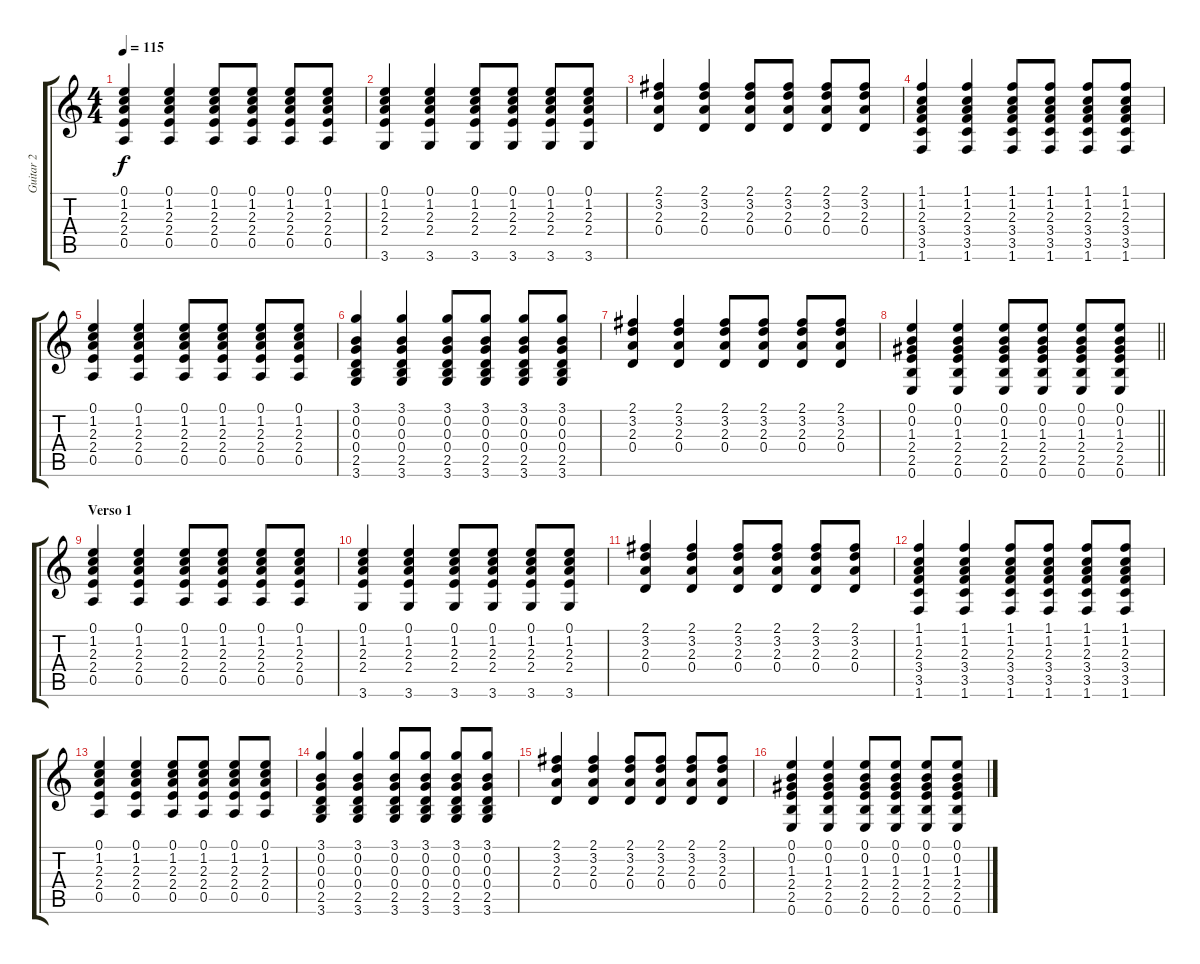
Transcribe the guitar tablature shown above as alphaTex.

\track ("Guitar 2" "Guitar 2") {instrument acousticguitarsteel}
\staff {score tabs}
\tuning (E4 B3 G3 D3 A2 E2) {hide}
\ts (4 4)
\tempo 115
\clef g2
\ks c
(0.1 1.2 2.3 2.4 0.5).4{dy f instrument acousticguitarsteel} (0.1 1.2 2.3 2.4 0.5).4 (0.1 1.2 2.3 2.4 0.5).8 (0.1 1.2 2.3 2.4 0.5).8 (0.1 1.2 2.3 2.4 0.5).8 (0.1 1.2 2.3 2.4 0.5).8 |
(0.1 1.2 2.3 2.4 3.6).4 (0.1 1.2 2.3 2.4 3.6).4 (0.1 1.2 2.3 2.4 3.6).8 (0.1 1.2 2.3 2.4 3.6).8 (0.1 1.2 2.3 2.4 3.6).8 (0.1 1.2 2.3 2.4 3.6).8 |
(2.1 3.2 2.3 0.4).4 (2.1 3.2 2.3 0.4).4 (2.1 3.2 2.3 0.4).8 (2.1 3.2 2.3 0.4).8 (2.1 3.2 2.3 0.4).8 (2.1 3.2 2.3 0.4).8 |
(1.1 1.2 2.3 3.4 3.5 1.6).4 (1.1 1.2 2.3 3.4 3.5 1.6).4 (1.1 1.2 2.3 3.4 3.5 1.6).8 (1.1 1.2 2.3 3.4 3.5 1.6).8 (1.1 1.2 2.3 3.4 3.5 1.6).8 (1.1 1.2 2.3 3.4 3.5 1.6).8 |
(0.1 1.2 2.3 2.4 0.5).4 (0.1 1.2 2.3 2.4 0.5).4 (0.1 1.2 2.3 2.4 0.5).8 (0.1 1.2 2.3 2.4 0.5).8 (0.1 1.2 2.3 2.4 0.5).8 (0.1 1.2 2.3 2.4 0.5).8 |
(3.1 0.2 0.3 0.4 2.5 3.6).4 (3.1 0.2 0.3 0.4 2.5 3.6).4 (3.1 0.2 0.3 0.4 2.5 3.6).8 (3.1 0.2 0.3 0.4 2.5 3.6).8 (3.1 0.2 0.3 0.4 2.5 3.6).8 (3.1 0.2 0.3 0.4 2.5 3.6).8 |
(2.1 3.2 2.3 0.4).4 (2.1 3.2 2.3 0.4).4 (2.1 3.2 2.3 0.4).8 (2.1 3.2 2.3 0.4).8 (2.1 3.2 2.3 0.4).8 (2.1 3.2 2.3 0.4).8 |
\barLineRight lightlight
(0.1 0.2 1.3 2.4 2.5 0.6).4 (0.1 0.2 1.3 2.4 2.5 0.6).4 (0.1 0.2 1.3 2.4 2.5 0.6).8 (0.1 0.2 1.3 2.4 2.5 0.6).8 (0.1 0.2 1.3 2.4 2.5 0.6).8 (0.1 0.2 1.3 2.4 2.5 0.6).8 |
\section ("" "Verso 1")
(0.1 1.2 2.3 2.4 0.5).4 (0.1 1.2 2.3 2.4 0.5).4 (0.1 1.2 2.3 2.4 0.5).8 (0.1 1.2 2.3 2.4 0.5).8 (0.1 1.2 2.3 2.4 0.5).8 (0.1 1.2 2.3 2.4 0.5).8 |
(0.1 1.2 2.3 2.4 3.6).4 (0.1 1.2 2.3 2.4 3.6).4 (0.1 1.2 2.3 2.4 3.6).8 (0.1 1.2 2.3 2.4 3.6).8 (0.1 1.2 2.3 2.4 3.6).8 (0.1 1.2 2.3 2.4 3.6).8 |
(2.1 3.2 2.3 0.4).4 (2.1 3.2 2.3 0.4).4 (2.1 3.2 2.3 0.4).8 (2.1 3.2 2.3 0.4).8 (2.1 3.2 2.3 0.4).8 (2.1 3.2 2.3 0.4).8 |
(1.1 1.2 2.3 3.4 3.5 1.6).4 (1.1 1.2 2.3 3.4 3.5 1.6).4 (1.1 1.2 2.3 3.4 3.5 1.6).8 (1.1 1.2 2.3 3.4 3.5 1.6).8 (1.1 1.2 2.3 3.4 3.5 1.6).8 (1.1 1.2 2.3 3.4 3.5 1.6).8 |
(0.1 1.2 2.3 2.4 0.5).4 (0.1 1.2 2.3 2.4 0.5).4 (0.1 1.2 2.3 2.4 0.5).8 (0.1 1.2 2.3 2.4 0.5).8 (0.1 1.2 2.3 2.4 0.5).8 (0.1 1.2 2.3 2.4 0.5).8 |
(3.1 0.2 0.3 0.4 2.5 3.6).4 (3.1 0.2 0.3 0.4 2.5 3.6).4 (3.1 0.2 0.3 0.4 2.5 3.6).8 (3.1 0.2 0.3 0.4 2.5 3.6).8 (3.1 0.2 0.3 0.4 2.5 3.6).8 (3.1 0.2 0.3 0.4 2.5 3.6).8 |
(2.1 3.2 2.3 0.4).4 (2.1 3.2 2.3 0.4).4 (2.1 3.2 2.3 0.4).8 (2.1 3.2 2.3 0.4).8 (2.1 3.2 2.3 0.4).8 (2.1 3.2 2.3 0.4).8 |
(0.1 0.2 1.3 2.4 2.5 0.6).4 (0.1 0.2 1.3 2.4 2.5 0.6).4 (0.1 0.2 1.3 2.4 2.5 0.6).8 (0.1 0.2 1.3 2.4 2.5 0.6).8 (0.1 0.2 1.3 2.4 2.5 0.6).8 (0.1 0.2 1.3 2.4 2.5 0.6).8
